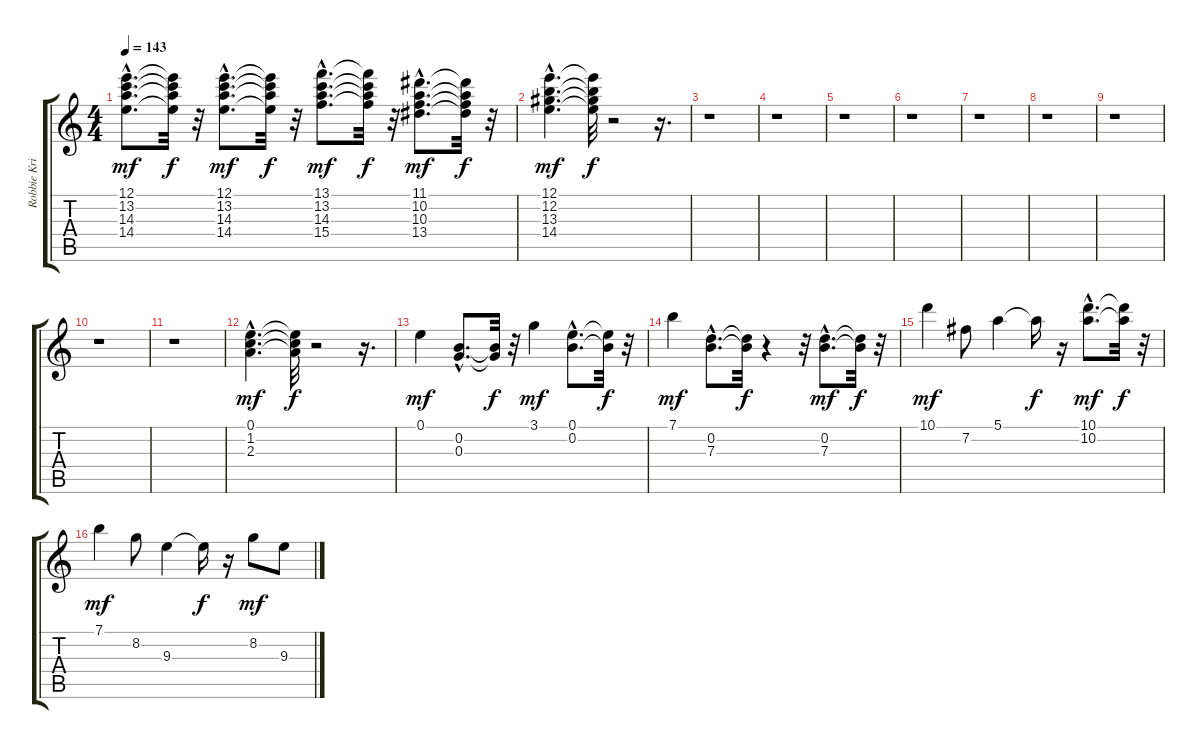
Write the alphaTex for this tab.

\track ("Robbie Krieger" "Robbie Kri") {instrument electricguitarjazz}
\staff {score tabs}
\tuning (E4 B3 G3 D3 A2 E2) {hide}
\ts (4 4)
\tempo 143
\clef g2
\ks c
(12.1{hac} 13.2{hac} 14.3{hac} 14.4{hac}).8{d dy mf} (12.1{t} 13.2{t} 14.3{t} 14.4{t}).32{dy f} r.32 (12.1{hac} 13.2{hac} 14.3{hac} 14.4{hac}).8{d dy mf} (12.1{t} 13.2{t} 14.3{t} 14.4{t}).32{dy f} r.32 (13.1{hac} 13.2{hac} 14.3{hac} 15.4{hac}).8{d dy mf} (13.1{t} 13.2{t} 14.3{t} 15.4{t}).32{dy f} r.32 (11.1{hac} 10.2{hac} 10.3{hac} 13.4{hac}).8{d dy mf} (11.1{t} 10.2{t} 10.3{t} 13.4{t}).32{dy f} r.32 |
(12.1{hac} 12.2{hac} 13.3{hac} 14.4{hac}).4{d dy mf} (12.1{t} 12.2{t} 13.3{t} 14.4{t}).32{dy f} r.2 r.16{d} |
r.1 |
r.1 |
r.1 |
r.1 |
r.1 |
r.1 |
r.1 |
r.1 |
r.1 |
(0.1{hac} 1.2{hac} 2.3{hac}).4{d dy mf} (0.1{t} 1.2{t} 2.3{t}).32{dy f} r.2 r.16{d} |
0.1.4{dy mf} (0.2{hac} 0.3{hac}).8{d} (0.2{t} 0.3{t}).32{dy f} r.32 3.1.4{dy mf} (0.1{hac} 0.2{hac}).8{d} (0.1{t} 0.2{t}).32{dy f} r.32 |
7.1.4{dy mf} (0.2{hac} 7.3{hac}).8{d} (0.2{t} 7.3{t}).32{dy f} r.4 r.32 (0.2{hac} 7.3{hac}).8{d dy mf} (0.2{t} 7.3{t}).32{dy f} r.32 |
10.1.4{dy mf} 7.2.8 5.1.4 5.1{t}.16{dy f} r.16 (10.1{hac} 10.2{hac}).8{d dy mf} (10.1{t} 10.2{t}).32{dy f} r.32 |
7.1.4{dy mf} 8.2.8 9.3.4 9.3{t}.16{dy f} r.16 8.2.8{dy mf} 9.3.8
